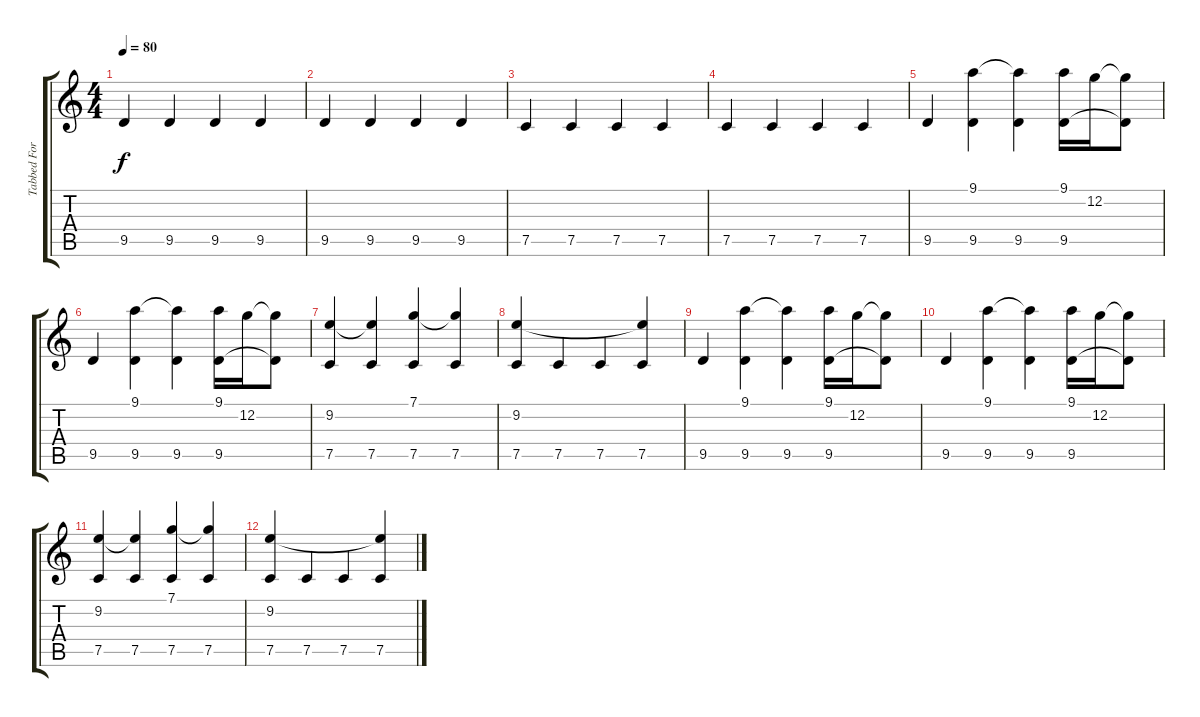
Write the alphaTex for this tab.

\track ("Tabbed For Guitar" "Tabbed For") {mute instrument acousticguitarsteel}
\staff {score tabs}
\tuning (C4 G3 Eb3 Bb2 F2 C2) {hide}
\ts (4 4)
\tempo 80
\clef g2
\ks c
9.5.4{dy f} 9.5.4 9.5.4 9.5.4 |
9.5.4 9.5.4 9.5.4 9.5.4 |
7.5.4 7.5.4 7.5.4 7.5.4 |
7.5.4 7.5.4 7.5.4 7.5.4 |
9.5.4 (9.1 9.5).4 (9.1{t} 9.5).4 (9.1 9.5).16 12.2.16 (12.2{t} 9.5{t}).8 |
9.5.4 (9.1 9.5).4 (9.1{t} 9.5).4 (9.1 9.5).16 12.2.16 (12.2{t} 9.5{t}).8 |
(9.2 7.5).4 (9.2{t} 7.5).4 (7.1 7.5).4 (7.1{t} 7.5).4 |
(9.2 7.5).4 7.5.4 7.5.4 (9.2{t} 7.5).4 |
9.5.4 (9.1 9.5).4 (9.1{t} 9.5).4 (9.1 9.5).16 12.2.16 (12.2{t} 9.5{t}).8 |
9.5.4 (9.1 9.5).4 (9.1{t} 9.5).4 (9.1 9.5).16 12.2.16 (12.2{t} 9.5{t}).8 |
(9.2 7.5).4 (9.2{t} 7.5).4 (7.1 7.5).4 (7.1{t} 7.5).4 |
(9.2 7.5).4 7.5.4 7.5.4 (9.2{t} 7.5).4
